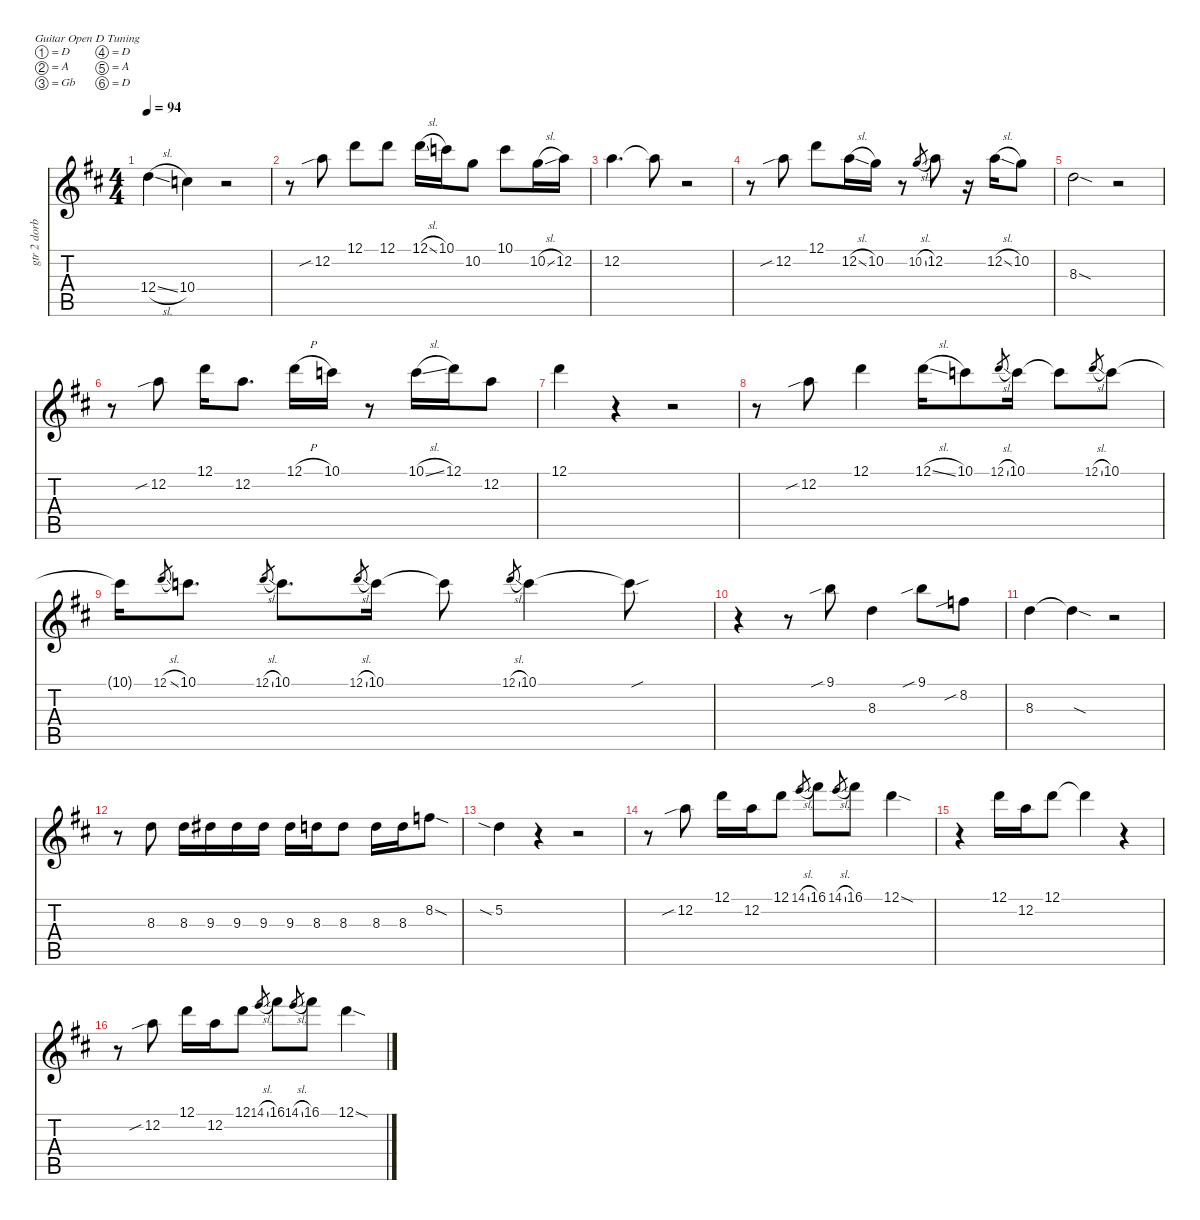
\defaultSystemsLayout 4
\hideDynamics
\bracketExtendMode nobrackets
\otherSystemsTrackNameOrientation horizontal
\track ("gtr 2 dorbos" "gtr 2 dorb") {instrument acousticguitarnylon}
\staff {score tabs}
\tuning (D4 A3 Gb3 D3 A2 D2)
\ts (4 4)
\tempo 94
\clef g2
\ks d
12.4{sl acc forcenatural}.4{dy mf} 10.4{acc forcenatural}.4 r.2 |
r.8 12.2{sib acc forcenatural}.8 12.1{acc forcenatural}.8 12.1{acc forcenatural}.8 12.1{sl acc forcenatural}.16 10.1{acc forcenatural}.16 10.2{acc forcenatural}.8 10.1{acc forcenatural}.8 10.2{sl acc forcenatural}.16 12.2{acc forcenatural}.16 |
12.2{acc forcenatural}.4{d} 12.2{t acc forcenatural}.8 r.2 |
r.8 12.2{sib acc forcenatural}.8 12.1{acc forcenatural}.8 12.2{sl acc forcenatural}.16 10.2{acc forcenatural}.16 r.8 10.2{sl acc forcenatural}.8{gr} 12.2{acc forcenatural}.8 r.16 12.2{sl acc forcenatural}.16 10.2{acc forcenatural}.8 |
8.3{sod acc forcenatural}.2 r.2 |
r.8 12.2{sib acc forcenatural}.8 12.1{acc forcenatural}.16 12.2{acc forcenatural}.8{d} 12.1{h acc forcenatural}.16 10.1{acc forcenatural}.16 r.8 10.1{sl acc forcenatural}.16 12.1{acc forcenatural}.16 12.2{acc forcenatural}.8 |
12.1{acc forcenatural}.4 r.4 r.2 |
r.8 12.2{sib acc forcenatural}.8 12.1{acc forcenatural}.4 12.1{sl acc forcenatural}.16 10.1{acc forcenatural}.8 12.1{sl acc forcenatural}.8{gr} 10.1{acc forcenatural}.16 10.1{t acc forcenatural}.8 12.1{sl acc forcenatural}.8{gr} 10.1{acc forcenatural}.8 |
10.1{t acc forcenatural}.16 12.1{sl acc forcenatural}.8{gr} 10.1{acc forcenatural}.8{d} 12.1{sl acc forcenatural}.8{gr} 10.1{acc forcenatural}.8{d} 12.1{sl acc forcenatural}.8{gr} 10.1{acc forcenatural}.16 10.1{t acc forcenatural}.8 12.1{sl acc forcenatural}.8{gr} 10.1{acc forcenatural}.4 10.1{sou t acc forcenatural}.8 |
r.4 r.8 9.1{sib acc forcenatural}.8 8.3{acc forcenatural}.4 9.1{sib acc forcenatural}.8 8.2{sib acc forcenatural}.8 |
8.3{acc forcenatural}.4 8.3{sod t acc forcenatural}.4 r.2 |
r.8 8.3{acc forcenatural}.8 8.3{acc forcenatural}.16 9.3{acc #}.16 9.3{acc #}.16 9.3{acc #}.16 9.3{acc #}.16 8.3{acc forcenatural}.16 8.3{acc forcenatural}.8 8.3{acc forcenatural}.16 8.3{acc forcenatural}.16 8.2{sod acc forcenatural}.8 |
5.2{sia acc forcenatural}.4 r.4 r.2 |
r.8 12.2{sib acc forcenatural}.8 12.1{acc forcenatural}.16 12.2{acc forcenatural}.16 12.1{acc forcenatural}.8 14.1{sl acc forcenatural}.8{gr} 16.1{acc #}.8 14.1{sl acc forcenatural}.8{gr} 16.1{acc #}.8 12.1{sod acc forcenatural}.4 |
r.4 12.1{acc forcenatural}.16 12.2{acc forcenatural}.16 12.1{acc forcenatural}.8 12.1{t acc forcenatural}.4 r.4 |
r.8 12.2{sib acc forcenatural}.8 12.1{acc forcenatural}.16 12.2{acc forcenatural}.16 12.1{acc forcenatural}.8 14.1{sl acc forcenatural}.8{gr} 16.1{acc #}.8 14.1{sl acc forcenatural}.8{gr} 16.1{acc #}.8 12.1{sod acc forcenatural}.4
